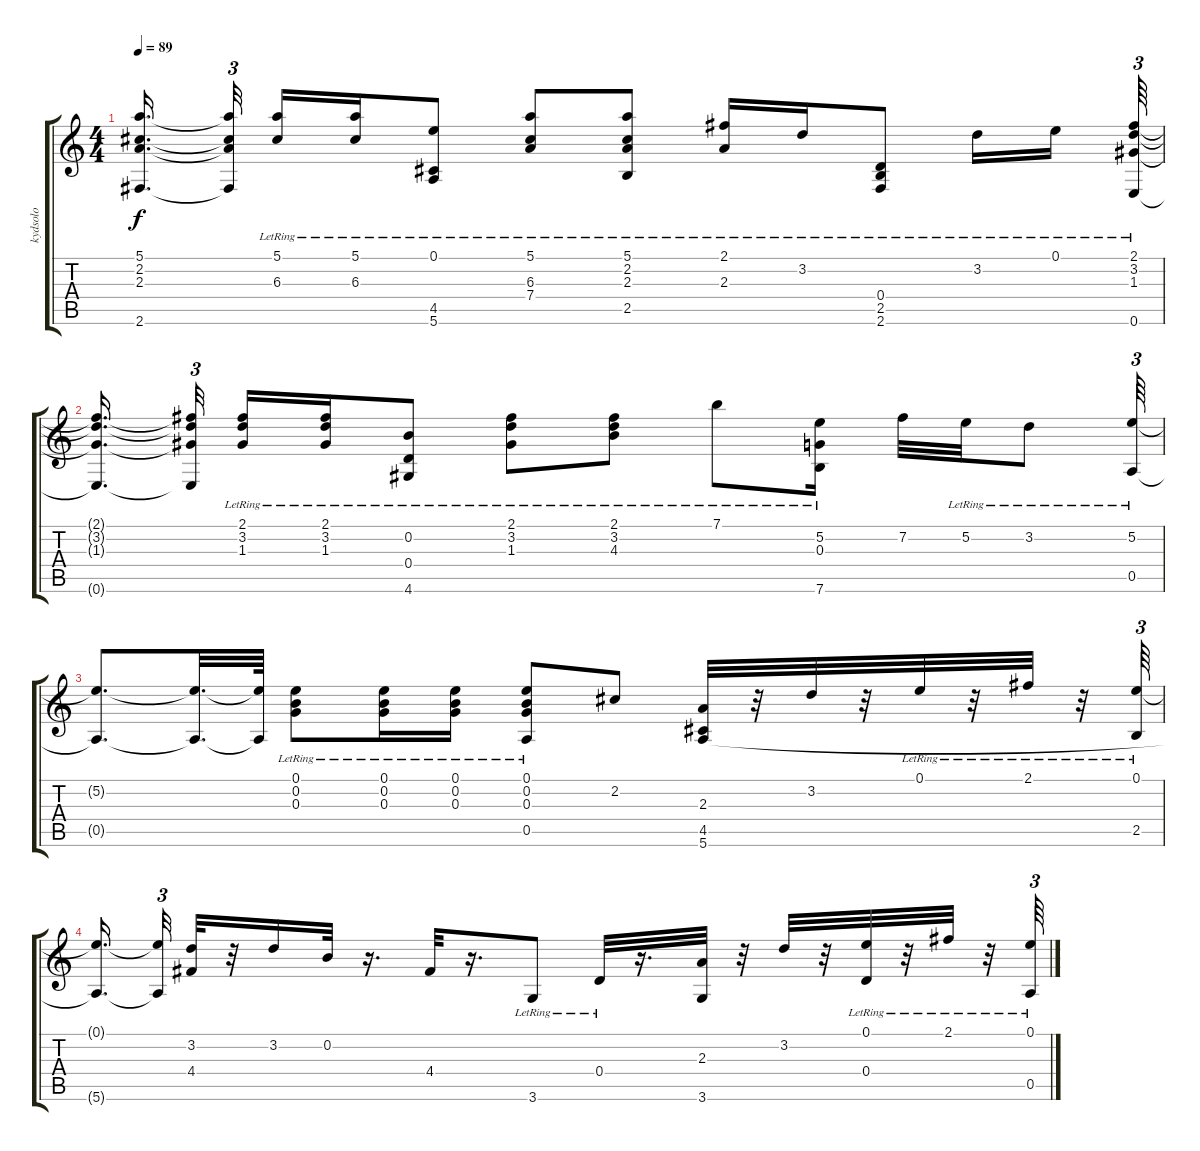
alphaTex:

\track ("kydsolo" "kydsolo") {instrument acousticguitarsteel}
\staff {score tabs}
\tuning (E4 B3 G3 D3 A2 E2) {hide}
\ts (4 4)
\tempo 89
\clef g2
\ks c
(5.1{t} 2.2{t} 2.3{t} 2.6{t}).16{d dy f beam splitsecondary} (5.1{t} 2.2{t} 2.3{t} 2.6{t}).32{tu (3 2) beam splitsecondary} (5.1{lr} 6.3{lr}).16 (5.1{lr} 6.3{lr}).16 (0.1{lr} 4.5{lr} 5.6{lr}).8 (5.1{lr} 6.3{lr} 7.4{lr}).8 (5.1{lr} 2.2{lr} 2.3{lr} 2.5).8 (2.1{lr} 2.3{lr}).16 3.2{lr}.16 (0.4{lr} 2.5{lr} 2.6).8 3.2{lr}.16 0.1{lr}.16{beam splitsecondary} (2.1{lr} 3.2{lr} 1.3{lr} 0.6{lr}).64{tu (3 2)} |
(2.1{t} 3.2{t} 1.3{t} 0.6{t}).16{d beam splitsecondary} (2.1{t} 3.2{t} 1.3{t} 0.6{t}).32{tu (3 2) beam splitsecondary} (2.1{lr} 3.2{lr} 1.3{lr}).16 (2.1{lr} 3.2{lr} 1.3{lr}).16 (0.2{lr} 0.4{lr} 4.6).8 (2.1{lr} 3.2{lr} 1.3{lr}).8 (2.1{lr} 3.2{lr} 4.3{lr}).8 7.1{lr}.8 (5.2 0.3{lr} 7.6{lr}).16 7.2.32 5.2{lr}.32 3.2{lr}.8 (5.2{lr} 0.5{lr}).64{tu (3 2)} |
(5.2{t} 0.5{t}).8{d} (5.2{t} 0.5{t}).32{d} (5.2{t} 0.5{t}).64 (0.1{lr} 0.2{lr} 0.3{lr}).8 (0.1{lr} 0.2{lr} 0.3{lr}).16 (0.1{lr} 0.2{lr} 0.3{lr}).16 (0.1{lr} 0.2{lr} 0.3{lr} 0.5{lr}).8 2.2.8 (2.3 4.5 5.6).32 r.32 3.2.32 r.32 0.1{lr}.32 r.32 2.1{lr}.32 r.32 (0.1{lr} 2.5).64{tu (3 2)} |
(0.1{t} 5.6{t}).16{d beam splitsecondary} (0.1{t} 5.6{t}).32{tu (3 2)} (3.2 4.4).32 r.32 3.2.16 0.2.32 r.16{d} 4.4.32 r.16{d} 3.6{lr}.8 0.4{lr}.32 r.16{d} (2.3 3.6).32 r.32 3.2.32 r.32 (0.1{lr} 0.4{lr}).32 r.32 2.1{lr}.32 r.32 (0.1{lr} 0.5{lr}).64{tu (3 2)}
